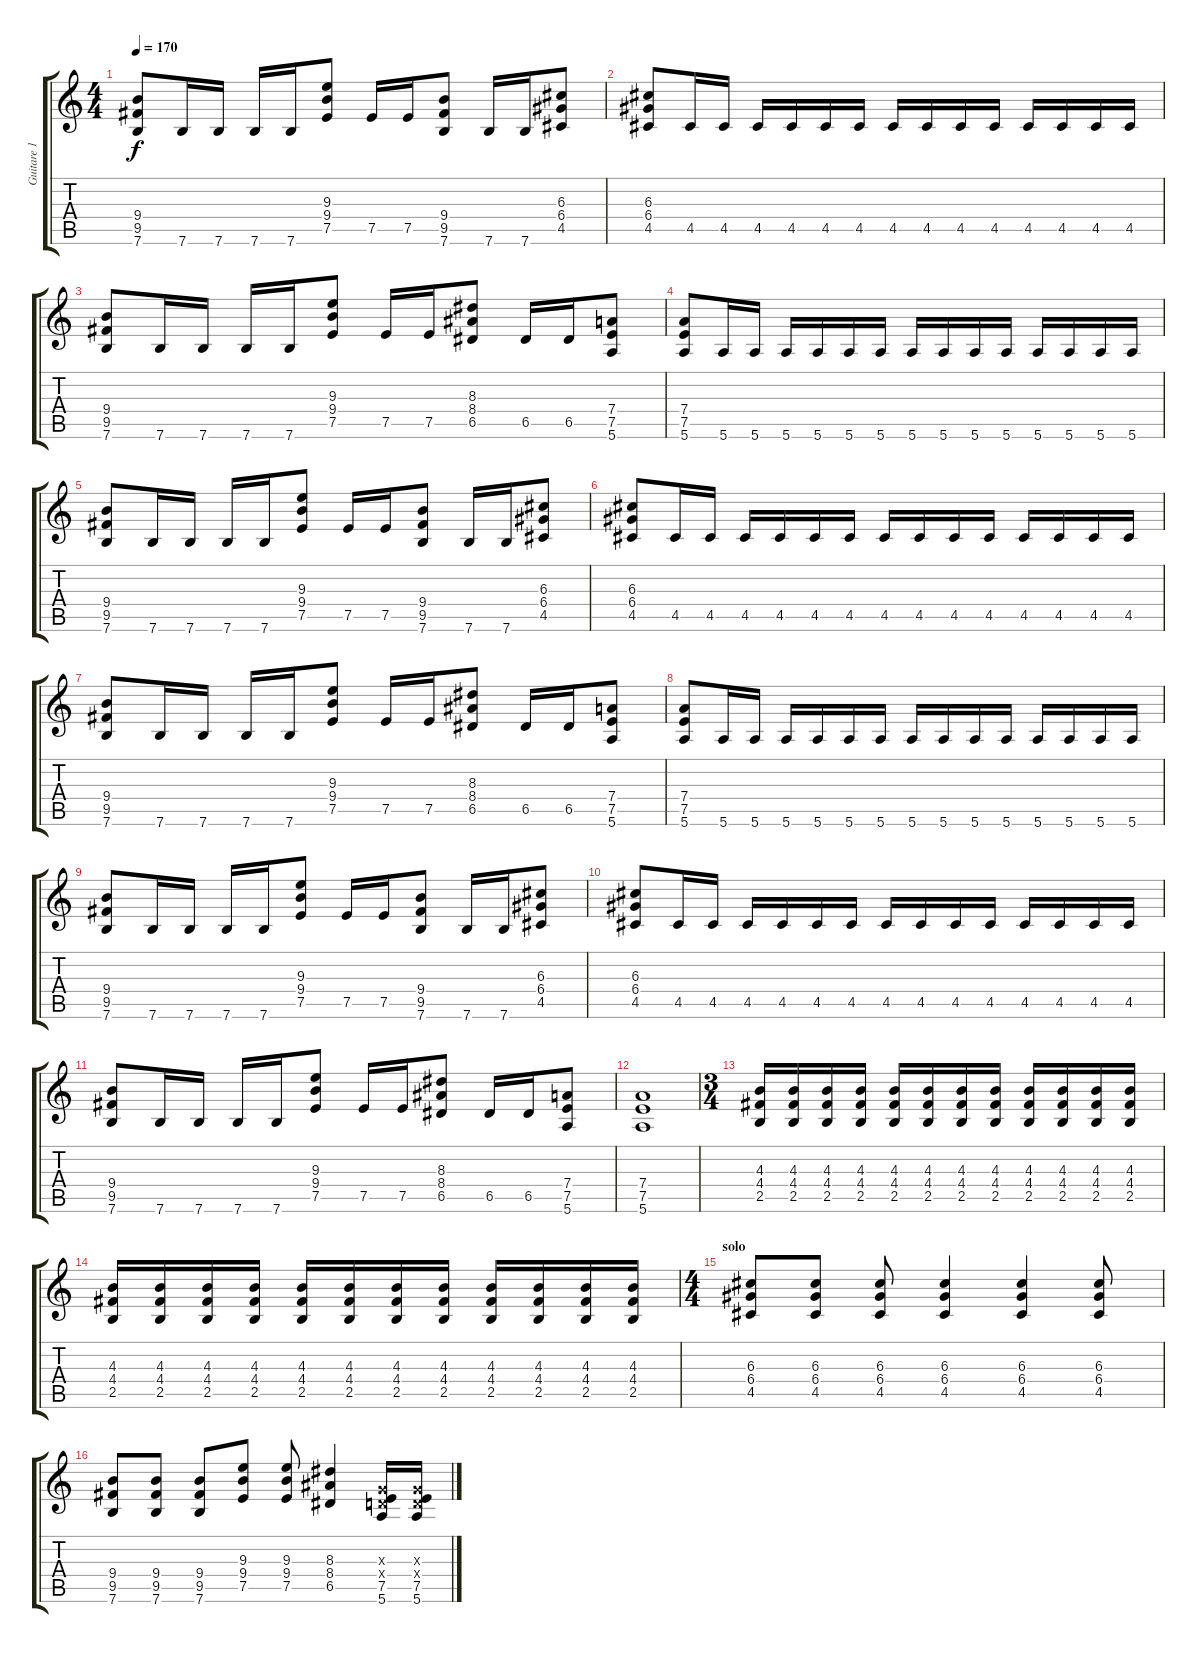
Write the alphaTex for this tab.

\track ("Guitare 1" "Guitare 1") {instrument distortionguitar}
\staff {score tabs}
\tuning (E4 B3 G3 D3 A2 E2) {hide}
\ts (4 4)
\tempo 170
\clef g2
\ks c
(9.4 9.5 7.6).8{dy f} 7.6.16 7.6.16 7.6.16 7.6.16 (9.3 9.4 7.5).8 7.5.16 7.5.16 (9.4 9.5 7.6).8 7.6.16 7.6.16 (6.3 6.4 4.5).8 |
(6.3 6.4 4.5).8 4.5.16 4.5.16 4.5.16 4.5.16 4.5.16 4.5.16 4.5.16 4.5.16 4.5.16 4.5.16 4.5.16 4.5.16 4.5.16 4.5.16 |
(9.4 9.5 7.6).8 7.6.16 7.6.16 7.6.16 7.6.16 (9.3 9.4 7.5).8 7.5.16 7.5.16 (8.3 8.4 6.5).8 6.5.16 6.5.16 (7.4 7.5 5.6).8 |
(7.4 7.5 5.6).8 5.6.16 5.6.16 5.6.16 5.6.16 5.6.16 5.6.16 5.6.16 5.6.16 5.6.16 5.6.16 5.6.16 5.6.16 5.6.16 5.6.16 |
(9.4 9.5 7.6).8 7.6.16 7.6.16 7.6.16 7.6.16 (9.3 9.4 7.5).8 7.5.16 7.5.16 (9.4 9.5 7.6).8 7.6.16 7.6.16 (6.3 6.4 4.5).8 |
(6.3 6.4 4.5).8 4.5.16 4.5.16 4.5.16 4.5.16 4.5.16 4.5.16 4.5.16 4.5.16 4.5.16 4.5.16 4.5.16 4.5.16 4.5.16 4.5.16 |
(9.4 9.5 7.6).8 7.6.16 7.6.16 7.6.16 7.6.16 (9.3 9.4 7.5).8 7.5.16 7.5.16 (8.3 8.4 6.5).8 6.5.16 6.5.16 (7.4 7.5 5.6).8 |
(7.4 7.5 5.6).8 5.6.16 5.6.16 5.6.16 5.6.16 5.6.16 5.6.16 5.6.16 5.6.16 5.6.16 5.6.16 5.6.16 5.6.16 5.6.16 5.6.16 |
(9.4 9.5 7.6).8 7.6.16 7.6.16 7.6.16 7.6.16 (9.3 9.4 7.5).8 7.5.16 7.5.16 (9.4 9.5 7.6).8 7.6.16 7.6.16 (6.3 6.4 4.5).8 |
(6.3 6.4 4.5).8 4.5.16 4.5.16 4.5.16 4.5.16 4.5.16 4.5.16 4.5.16 4.5.16 4.5.16 4.5.16 4.5.16 4.5.16 4.5.16 4.5.16 |
(9.4 9.5 7.6).8 7.6.16 7.6.16 7.6.16 7.6.16 (9.3 9.4 7.5).8 7.5.16 7.5.16 (8.3 8.4 6.5).8 6.5.16 6.5.16 (7.4 7.5 5.6).8 |
(7.4 7.5 5.6).1 |
\ts (3 4)
(4.3 4.4 2.5).16 (4.3 4.4 2.5).16 (4.3 4.4 2.5).16 (4.3 4.4 2.5).16 (4.3 4.4 2.5).16 (4.3 4.4 2.5).16 (4.3 4.4 2.5).16 (4.3 4.4 2.5).16 (4.3 4.4 2.5).16 (4.3 4.4 2.5).16 (4.3 4.4 2.5).16 (4.3 4.4 2.5).16 |
(4.3 4.4 2.5).16 (4.3 4.4 2.5).16 (4.3 4.4 2.5).16 (4.3 4.4 2.5).16 (4.3 4.4 2.5).16 (4.3 4.4 2.5).16 (4.3 4.4 2.5).16 (4.3 4.4 2.5).16 (4.3 4.4 2.5).16 (4.3 4.4 2.5).16 (4.3 4.4 2.5).16 (4.3 4.4 2.5).16 |
\ts (4 4)
\section ("" "solo")
(6.3 6.4 4.5).8 (6.3 6.4 4.5).8 (6.3 6.4 4.5).8 (6.3 6.4 4.5).4 (6.3 6.4 4.5).4 (6.3 6.4 4.5).8 |
(9.4 9.5 7.6).8 (9.4 9.5 7.6).8 (9.4 9.5 7.6).8 (9.3 9.4 7.5).8 (9.3 9.4 7.5).8 (8.3 8.4 6.5).4 (0.3{x} 0.4{x} 7.5 5.6).16 (0.3{x} 0.4{x} 7.5 5.6).16
